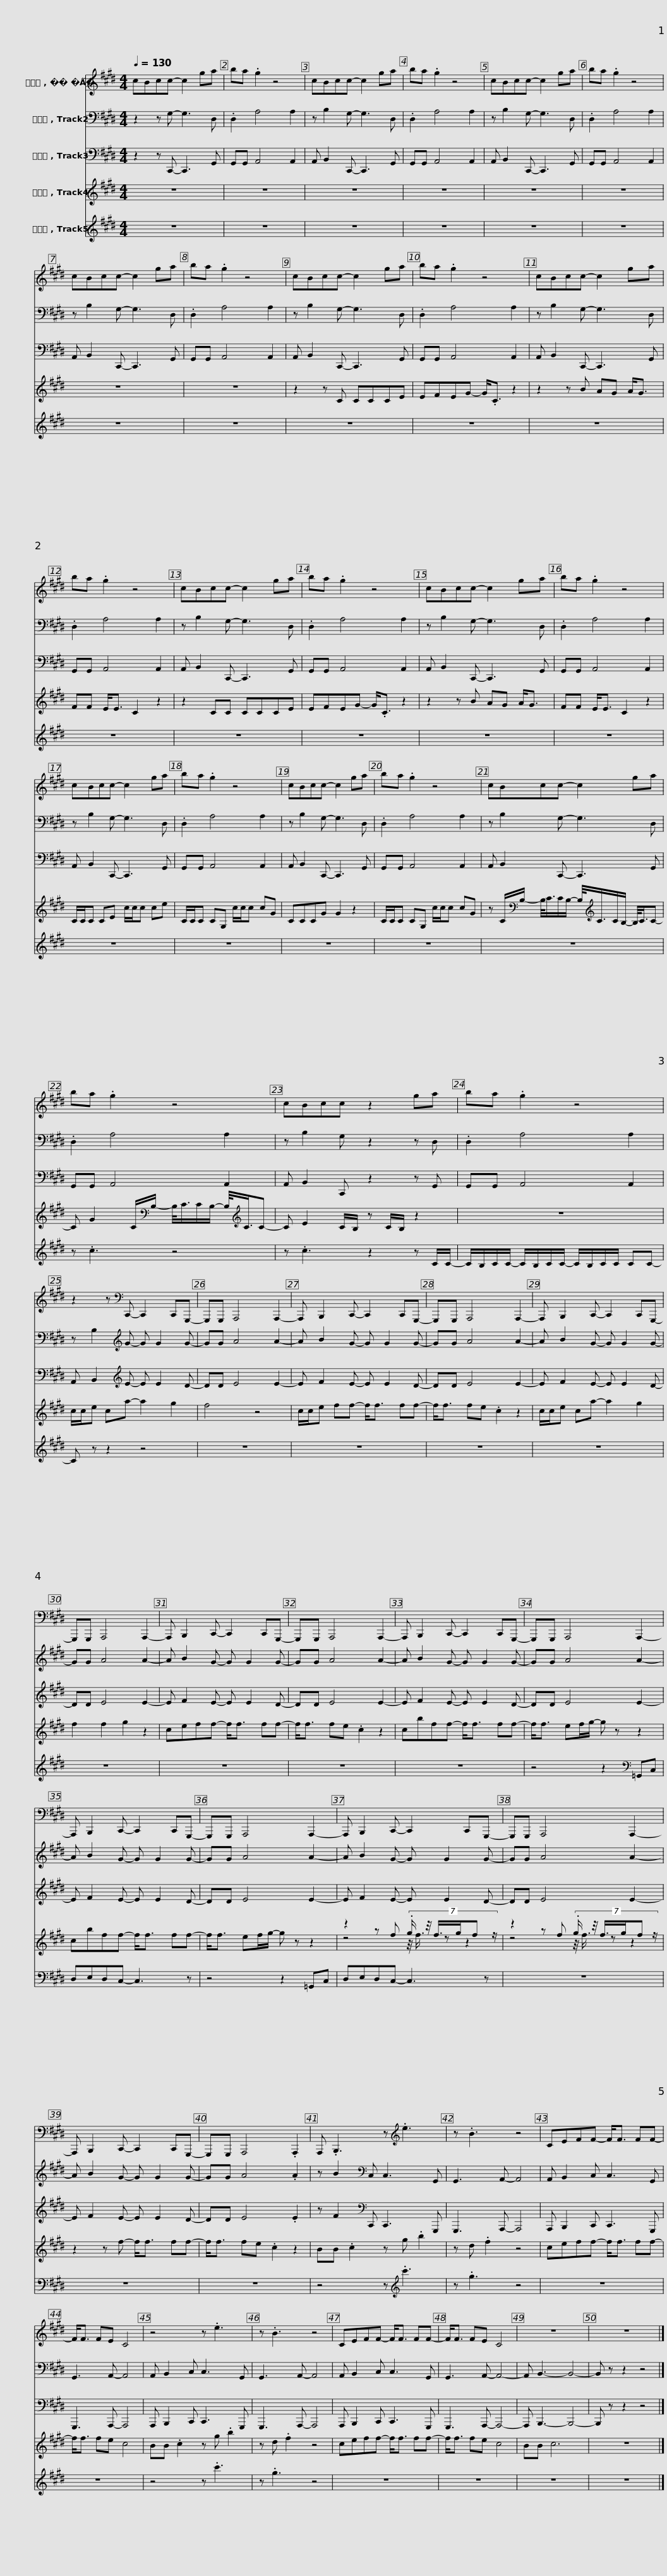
X:1
%%score 1 2 3 ( 4 5 ) 6
L:1/8
Q:1/4=130
M:4/4
I:linebreak $
K:E
V:1 treble
V:2 bass
V:3 bass
V:4 treble
V:5 treble
V:6 treble
V:1
 cBcc- c2 ga | ba .g2 z4 | cBcc- c2 ga | ba .g2 z4 |$ cBcc- c2 ga | %5
 ba .g2 z4 | cBcc- c2 ga | ba .g2 z4 | cBcc- c2 ga |$ ba .g2 z4 | %10
 cBcc- c2 ga | ba .g2 z4 | cBcc- c2 ga |$ ba .g2 z4 | cBcc- c2 ga | %15
 ba .g2 z4 | cBcc- c2 ga |$ ba .g2 z4 | cBcc- c2 ga | ba .g2 z4 |$ %20
 cBcc- c2 ga | ba .g2 z4 |$ cBcc z2 ga | ba .g2 z4 |$ z2 z[K:bass] C,,- C,,2 C,,G,,,- | %25
 G,,,G,,, A,,,4 A,,,2- | A,,, B,,,2 C,,- C,,2 C,,G,,,- | G,,,G,,, A,,,4 A,,,2- |$ A,,, B,,,2 C,,- C,,2 C,,G,,,- | G,,,G,,, A,,,4 A,,,2- | %30
 A,,, B,,,2 C,,- C,,2 C,,G,,,- | G,,,G,,, A,,,4 A,,,2- |$ A,,, B,,,2 C,,- C,,2 C,,G,,,- | G,,,G,,, A,,,4 A,,,2- | A,,, B,,,2 C,,- C,,2 C,,G,,,- |$ %35
 G,,,G,,, A,,,4 A,,,2- | A,,, B,,,2 C,,- C,,2 C,,G,,,- | G,,,G,,, A,,,4 A,,,2- |$ A,,, B,,,2 C,,- C,,2 C,,G,,,- | G,,,G,,, A,,,4 .A,,,2 | %40
 A,,, .B,,,3 z[K:treble] .e3 | z .B3 z4 |$ CEFF- F<F FF- | F<F FE C4 | z4 z .e3 | %45
 z .B3 z4 |$ CEFF- F<F FF- | F<F FE C4 | z8 | z8 |] %50
V:2
 z2 z G,- G,3 D, | .D,2 A,4 A,2 | z B,2 G,- G,3 D, | .D,2 A,4 A,2 |$ z B,2 G,- G,3 D, | %5
 .D,2 A,4 A,2 | z B,2 G,- G,3 D, | .D,2 A,4 A,2 | z B,2 G,- G,3 D, |$ .D,2 A,4 A,2 | %10
 z B,2 G,- G,3 D, | .D,2 A,4 A,2 | z B,2 G,- G,3 D, |$ .D,2 A,4 A,2 | z B,2 G,- G,3 D, | %15
 .D,2 A,4 A,2 | z B,2 G,- G,3 D, |$ .D,2 A,4 A,2 | z B,2 G,- G,3 D, | .D,2 A,4 A,2 |$ %20
 z B,2 G,- G,3 D, | .D,2 A,4 A,2 |$ z B,2 G, z2 z D, | .D,2 A,4 A,2 |$ z B,2[K:treble] G- G G2 G- | %25
 GG A4 A2- | A B2 G- G G2 G- | GG A4 A2- |$ A B2 G- G G2 G- | GG A4 A2- | %30
 A B2 G- G G2 G- | GG A4 A2- |$ A B2 G- G G2 G- | GG A4 A2- | A B2 G- G G2 G- |$ %35
 GG A4 A2- | A B2 G- G G2 G- | GG A4 A2- |$ A B2 G- G G2 G- | GG A4 .A2 | %40
 z B2[K:bass] C, C,3 G,, | G,,3 A,,- A,,4 |$ A,, B,,2 C, C,3 G,, | G,,3 A,,- A,,4 | A,, B,,2 C, C,3 G,, | %45
 G,,3 A,,- A,,4 |$ A,, B,,2 C, C,3 G,, | G,,3 A,,- A,,4- | A,, B,,3- B,,4- | B,, z z2 z4 |] %50
V:3
 z2 z C,,- C,,3 G,, | G,,G,, A,,4 A,,2 | A,, B,,2 C,,- C,,3 G,, | G,,G,, A,,4 A,,2 |$ A,, B,,2 C,,- C,,3 G,, | %5
 G,,G,, A,,4 A,,2 | A,, B,,2 C,,- C,,3 G,, | G,,G,, A,,4 A,,2 | A,, B,,2 C,,- C,,3 G,, |$ G,,G,, A,,4 A,,2 | %10
 A,, B,,2 C,,- C,,3 G,, | G,,G,, A,,4 A,,2 | A,, B,,2 C,,- C,,3 G,, |$ G,,G,, A,,4 A,,2 | A,, B,,2 C,,- C,,3 G,, | %15
 G,,G,, A,,4 A,,2 | A,, B,,2 C,,- C,,3 G,, |$ G,,G,, A,,4 A,,2 | A,, B,,2 C,,- C,,3 G,, | G,,G,, A,,4 A,,2 |$ %20
 A,, B,,2 C,,- C,,3 G,, | G,,G,, A,,4 A,,2 |$ A,, B,,2 C,, z2 z G,, | G,,G,, A,,4 A,,2 |$ A,, B,,2[K:treble] E- E E2 D- | %25
 DD E4 E2- | E F2 E- E E2 D- | DD E4 E2- |$ E F2 E- E E2 D- | DD E4 E2- | %30
 E F2 E- E E2 D- | DD E4 E2- |$ E F2 E- E E2 D- | DD E4 E2- | E F2 E- E E2 D- |$ %35
 DD E4 E2- | E F2 E- E E2 D- | DD E4 E2- |$ E F2 E- E E2 D- | DD E4 .E2 | %40
 z F2[K:bass] C,, C,,3 G,,, | G,,,3 A,,,- A,,,4 |$ A,,, B,,,2 C,, C,,3 G,,, | G,,,3 A,,,- A,,,4 | A,,, B,,,2 C,, C,,3 G,,, | %45
 G,,,3 A,,,- A,,,4 |$ A,,, B,,,2 C,, C,,3 G,,, | G,,,3 A,,,- A,,,4- | A,,, B,,,3- B,,,4- | B,,, z z2 z4 |] %50
V:4
 z8 | z8 | z8 | z8 |$ z8 | %5
 z8 | z8 | z8 | z2 z C CCCE |$ EFEG- G<.C z2 | %10
 z2 z B AG A<G | FF E<E C2 z2 | z2 CC CCCE |$ EFEG- G<.C z2 | z2 z B AG A<G | %15
 FF E<E C2 z2 | C/C/C CE c/c/c ce |$ C/C/C CG, c/c/c cG | CCCG G2 z2 | C/C/C CG, c/c/c cG |$ %20
 z C/[K:bass]B,/- B,/<C/C/B,/- B,/<[K:treble]C/C/B,/- B,/<C/C- | C G2 C/[K:bass]B,/- B,/<C/C/B,/- B,/<[K:treble]C/C- |$ C E2 C/B,/ z C/B,/ z2 | z8 |$ c/c/e ca- a2 g2 | %25
 f4 z4 | c/c/e ff- f<f ff- | f<f fe .c2 z2 |$ c/c/e ca- a2 g2 | f2 f2 g2 z2 | %30
 ceff- f<f ff- | f<f fe .c2 z2 |$ cbff- f<f ff- | f<f ef/g/- g z z2 | cbff- f<f ff- |$ %35
 f<f ef/g/- g z z2 | z2 z f (7:8:6.g/ z/4 f3/4g/f z/ | z2 z f (7:8:6.g/ z/4 f3/4g/f z/ |$ z2 z f- f<f ff- | f<f fe .c2 z2 | %40
 BB .c2 z g .b2 | z d .f2 z4 |$ ceff- f<f ff- | f<f fe c4 | BB .c2 z g .b2 | %45
 z d .f2 z4 |$ ceff- f<f ff- | f<f fe c4 | BB c6 | z8 |] %50
V:5
 x8 | x8 | x8 | x8 |$ x8 | %5
 x8 | x8 | x8 | x8 |$ x8 | %10
 x8 | x8 | x8 |$ x8 | x8 | %15
 x8 | x8 |$ x8 | x8 | x8 |$ %20
 x3/2[K:bass] x11/4[K:treble] x15/4 | x7/2[K:bass] x11/4[K:treble] x7/4 |$ x8 | x8 |$ x8 | %25
 x8 | x8 | x8 |$ x8 | x8 | %30
 x8 | x8 |$ x8 | x8 | x8 |$ %35
 x8 | z4 z/4 f3/4 z z2 | z4 z/4 f3/4 z z2 |$ x8 | x8 | %40
 x8 | x8 |$ x8 | x8 | x8 | %45
 x8 |$ x8 | x8 | x8 | x8 |] %50
V:6
 z8 | z8 | z8 | z8 |$ z8 | %5
 z8 | z8 | z8 | z8 |$ z8 | %10
 z8 | z8 | z8 |$ z8 | z8 | %15
 z8 | z8 |$ z8 | z8 | z8 |$ %20
 z8 | z .c3 z4 |$ z .c3 z2 z C/C/- | C/B,/C/C/- C/B,/C/C/- C/B,/C/C/ CC- |$ C z z2 z4 | %25
 z8 | z8 | z8 |$ z8 | z8 | %30
 z8 | z8 |$ z8 | z4 z2[K:bass] =G,,C, | D,E,D,C,- C,3 z |$ %35
 z4 z2 =G,,C, | D,E,D,C,- C,3 z | z8 |$ z8 | z8 | %40
 z4 z[K:treble] .c'3 | z .g3 z4 |$ z8 | z8 | z4 z .c'3 | %45
 z .g3 z4 |$ z8 | z8 | z8 | z8 |] %50
